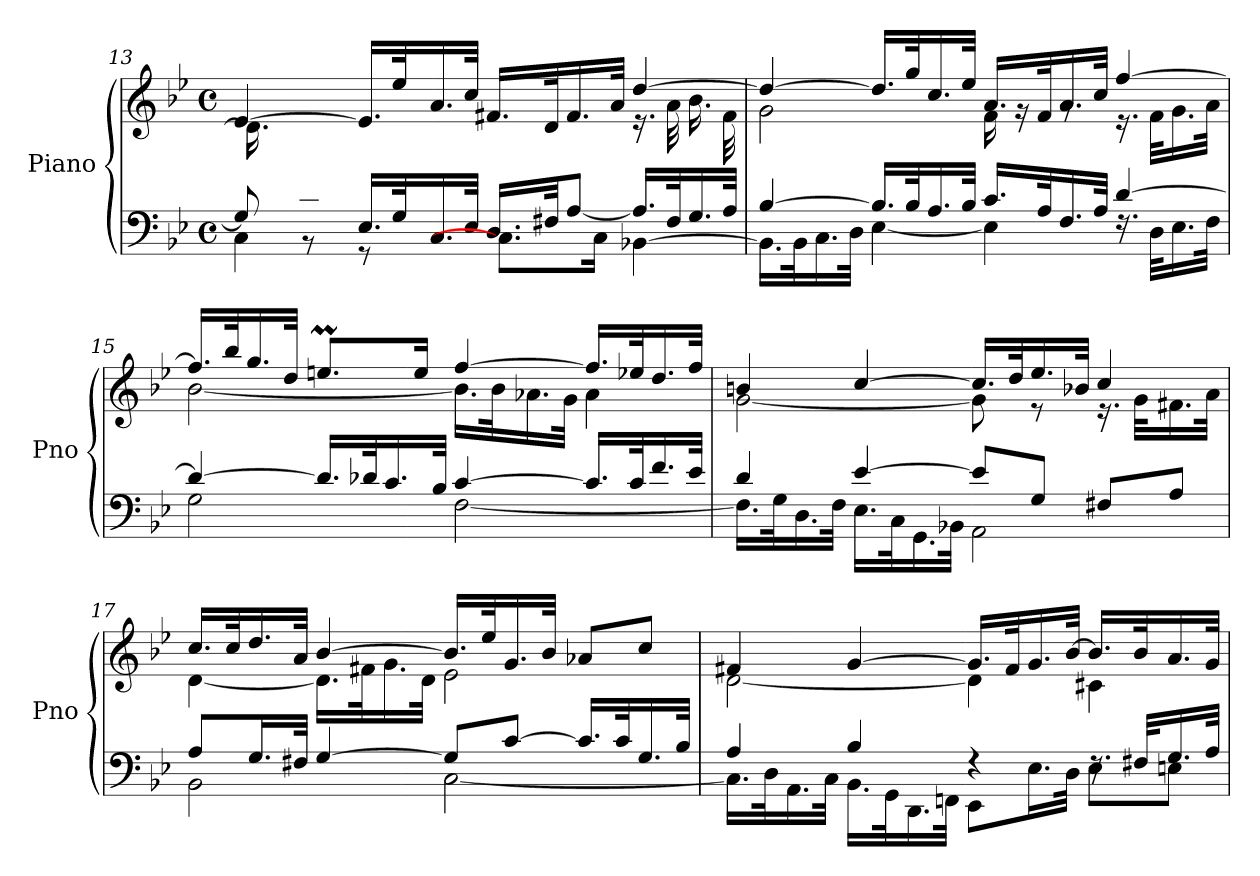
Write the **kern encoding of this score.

**kern	**kern
*part1	*part1
*staff2	*staff1
*I"Piano	*
*I'Pno	*
!!LO:LB:g=z
*clefF4	*clefG2
*k[b-e-]	*k[b-e-]
*M4/4	*M4/4
*met(c)	*met(c)
=13	=13
*^	*^
*	*^	*	*
16.ryy	8G/]	4C\	[4e-/	16.d\LL]
32Bn/K	.	.	.	32ryy
*	*	*	*v	*v
16.c/	8rBB	.	.
32G/JJk	.	.	.
2.ryy	16.E-/LL	8r	16.e-/LL]
.	32G/K	.	32ee-/K
.	16.C/	[8C\yy	16.a/
.	32E-/JJk	.	32cc/JJk
.	16.D/LL	8.C\L]	16.f#X/LL
.	32F#X/JK	.	32d/K
.	[8A/J	.	16.f#/
.	.	16C\Jk	.
.	.	.	32a/JJk
*	*	*	*^
.	16.A/LL]	[4BB-X\	[4dd/	16.r
.	32F#/K	.	.	32a\KLL
.	16.G/	.	.	16.b-\
.	32A/JJk	.	.	32f#\JJk
*	*v	*v	*	*
=14	=14	=14	=14
[4B-/	16.BB-\LL]	4dd/_	2g\
.	32BB-\K	.	.
.	16.C\	.	.
.	32D\JJk	.	.
16.B-/LL]	[4E-\	16.dd/LL]	.
32B-/K	.	32gg/K	.
16.A/	.	16.cc/	.
32B-/JJk	.	32ee-/JJk	.
16.c/LL	4E-\]	16.a/LL	16f\
.	.	.	16rg
32A/K	.	32f/K	.
16.F/	.	16.a/	8rg
32A/JJk	.	32cc/JJk	.
[4d/	16.rF	[4ff/	16.r
.	32D\KLL	.	32f\KLL
.	16.E-\	.	16.g\
.	32F\JJk	.	32a\JJk
!!LO:LB:g=z	!!
=15	=15	=15	=15
4d/_	2G\	16.ff/LL]	[2b-\
.	.	32bb-/K	.
.	.	16.gg/	.
.	.	32dd/JJk	.
16.d/LL]	.	8.eenm/L	.
32d-X/K	.	.	.
16.c/	.	.	.
.	.	16ee/Jk	.
32B-/JJk	.	.	.
[4c/	[2F\	[4ff/	16.b-\LL]
.	.	.	32b-\K
.	.	.	16.a-X\
.	.	.	32g\JJk
16.c/LL]	.	16.ff/LL]	4a-\
32c/K	.	32ee-X/K	.
16.f/	.	16.dd/	.
32e-/JJk	.	32ff/JJk	.
!!LO:LB:g=z	!!
=16	=16	=16	=16
4d/	16.F\LL]	4bn/	[2g\
.	32G\K	.	.
.	16.D\	.	.
.	32F\JJk	.	.
[4e-/	16.E-\LL	[4cc/	.
.	32C\K	.	.
.	16.GG\	.	.
.	32BB-X\JJk	.	.
8e-/L]	2AA\	16.cc/LL]	8g\]
.	.	32dd/K	.
8G/J	.	16.ee-/	8r
.	.	32b-X/JJk	.
8F#X/L	.	4cc/	16.r
.	.	.	32g\KLL
8A/J	.	.	16.f#X\
.	.	.	32a\JJk
=17	=17	=17	=17
8A/L	2BB-\	16.cc/LL	[4d\
.	.	32cc/K	.
16.G/L	.	16.dd/	.
32F#X/JJk	.	32a/JJk	.
[4G/	.	[4b-/	16.d\LL]
.	.	.	32f#X\K
.	.	.	16.g\
.	.	.	32d\JJk
8G/L]	[2C\	16.b-/LL]	2e-\
.	.	32ee-/K	.
[8c/J	.	16.g/	.
.	.	32b-/JJk	.
16.c/LL]	.	8a-X/L	.
32c/K	.	.	.
16.G/	.	8cc/J	.
32B-/JJk	.	.	.
!!LO:LB:g=z	!!
=18	=18	=18	=18
4A/	16.C\LL]	4f#X/	[2d\
.	32D\K	.	.
.	16.AA\	.	.
.	32C\JJk	.	.
4B-/	16.BB-\LL	[4g/	.
.	32GG\K	.	.
.	16.DD\	.	.
.	32FFn\JJk	.	.
4rF	8EE-\L	16.g/LL]	4d\]
.	.	32f#/K	.
.	16.E-\L	16.g/	.
.	32D\JJk	[32b-/JJk	.
16.rF	8E-\L	16.b-/LL]	4c#X\
32F#X/KLL	.	32b-/K	.
16.G/	8En\J	16.a/	.
32A/JJk	.	32g/JJk	.
*v	*v	*	*
*	*v	*v
=	=
*-	*-
